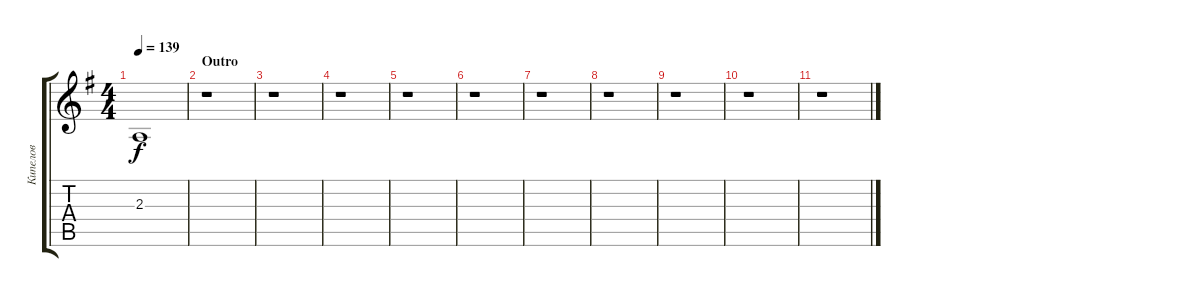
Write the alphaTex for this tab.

\track ("Кипелов" "Кипелов") {instrument lead6voice}
\staff {score tabs}
\tuning (E4 B3 G3 D3 A2 E2) {hide}
\ts (4 4)
\tempo 139
\clef g2
\ks eminor
2.3.1{dy f} |
\section ("" "Outro")
r.1 |
r.1 |
r.1 |
r.1 |
r.1 |
r.1 |
r.1 |
r.1 |
r.1 |
r.1
